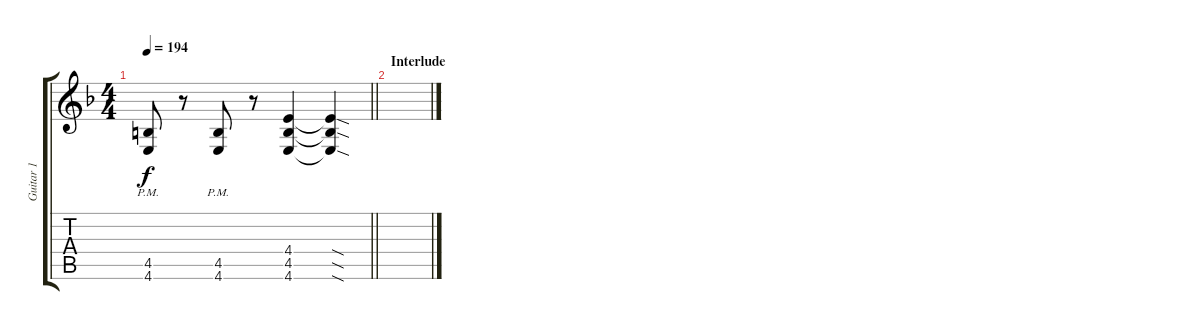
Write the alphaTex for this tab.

\track ("Guitar 1" "Guitar 1") {instrument distortionguitar}
\staff {score tabs}
\tuning (D4 A3 F3 C3 G2 C2) {hide}
\ts (4 4)
\tempo 194
\clef g2
\barLineRight lightlight
\ks f
(4.5{pm} 4.6{pm}).8{dy f} r.8 (4.5{pm} 4.6{pm}).8 r.8 (4.4 4.5 4.6).4 (4.4{sod t} 4.5{sod t} 4.6{sod t}).4 |
\section ("" "Interlude")
